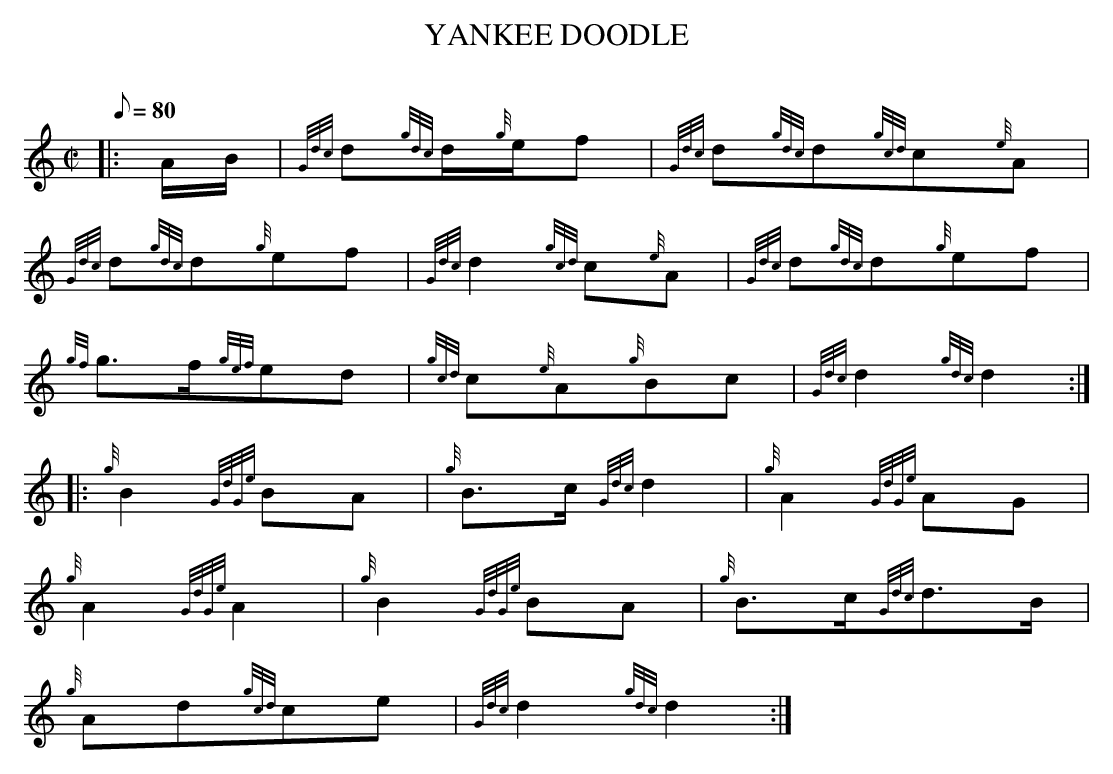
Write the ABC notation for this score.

X:1
T:YANKEE DOODLE
M:C|
L:1/8
Q:80
C:
K:HP
|: A/2B/2 | \
{Gdc}d{gdc}d/2{g}e/2f | \
{Gdc}d{gdc}d{gcd}c{e}A |
{Gdc}d{gdc}d{g}ef | \
{Gdc}d2{gcd}c{e}A | \
{Gdc}d{gdc}d{g}ef |
{gf}g3/2f/2{gef}ed | \
{gcd}c{e}A{g}Bc | \
{Gdc}d2{gdc}d2 ::
{g}B2{GdGe}BA | \
{g}B3/2c/2{Gdc}d2 | \
{g}A2{GdGe}AG |
{g}A2{GdGe}A2 | \
{g}B2{GdGe}BA | \
{g}B3/2c/2{Gdc}d3/2B/2 |
{g}Ad{gcd}ce | \
{Gdc}d2{gdc}d2 :|
